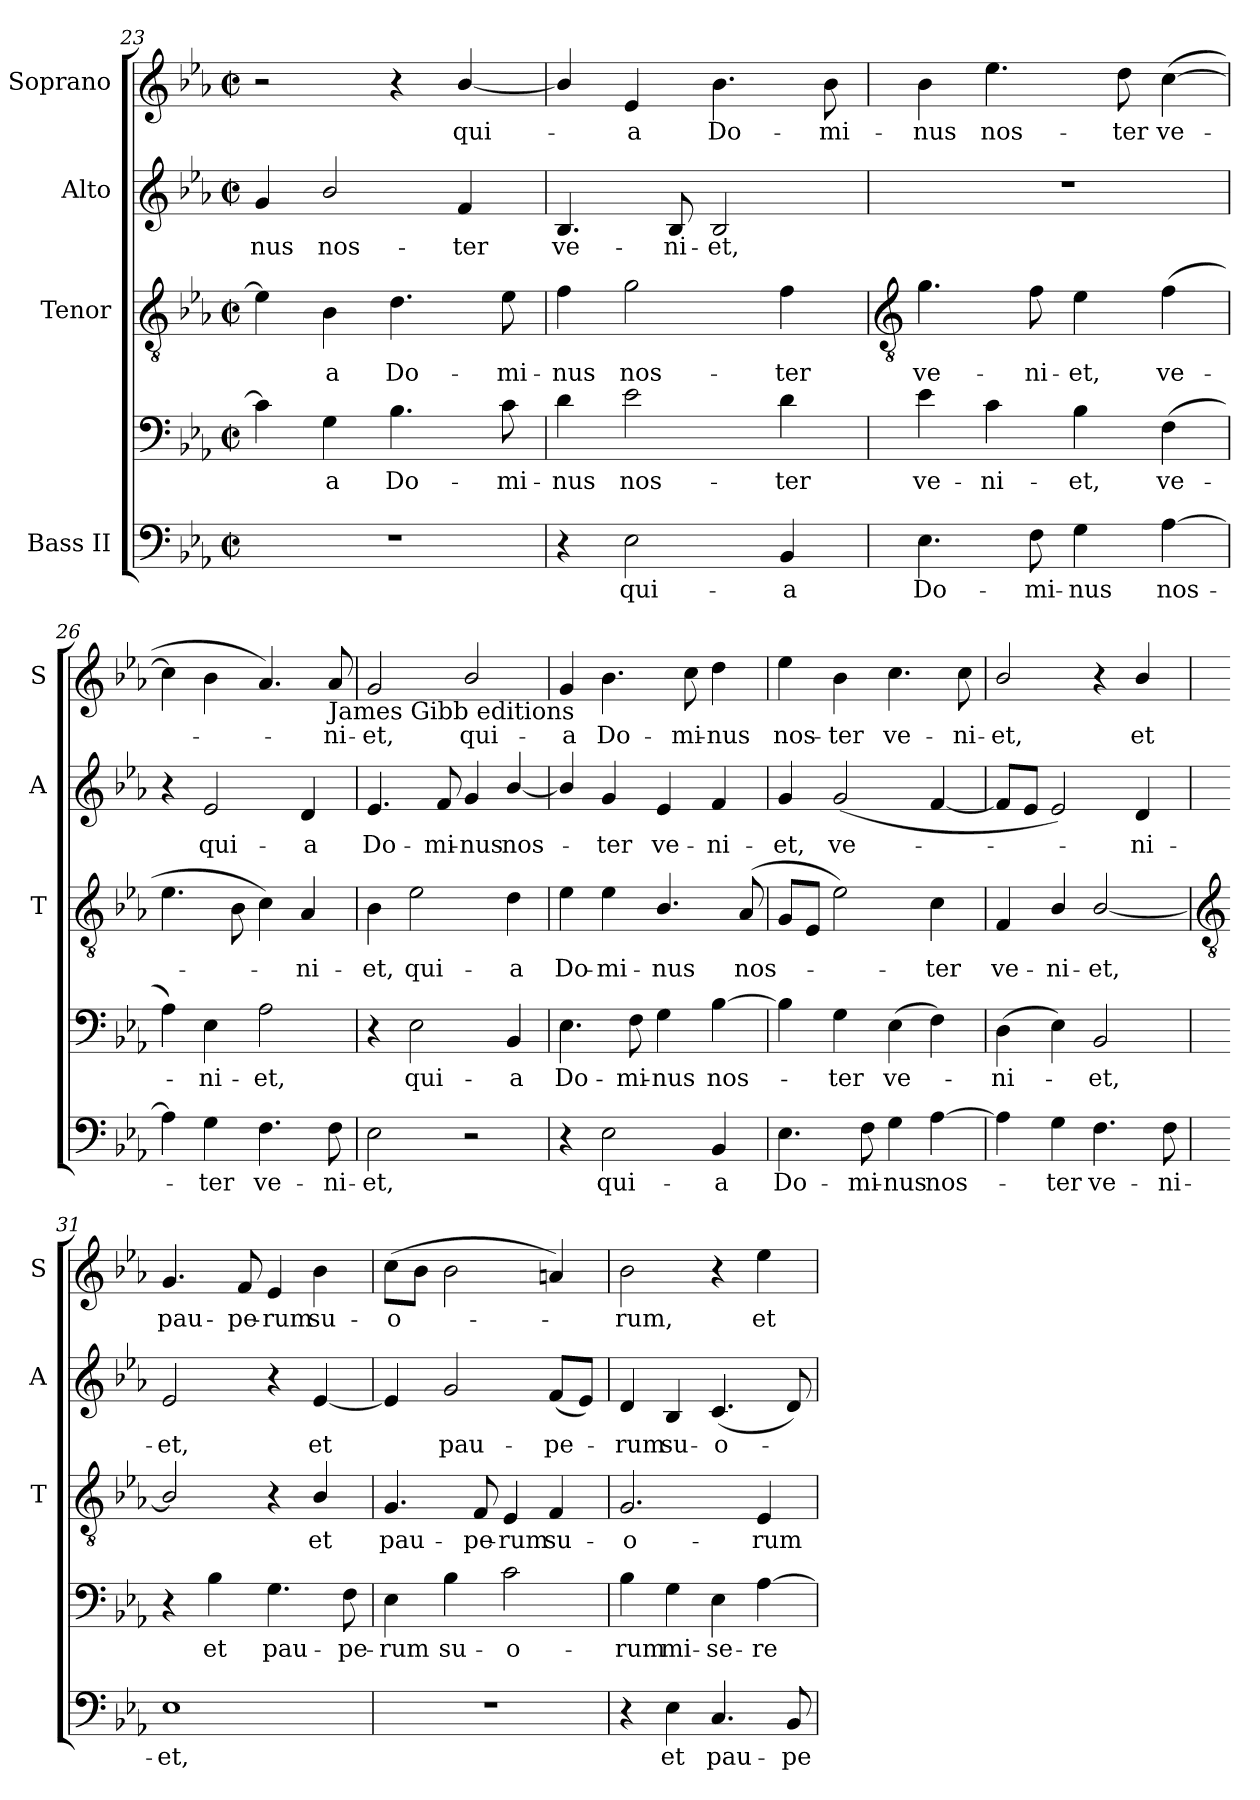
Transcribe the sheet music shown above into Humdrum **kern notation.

**kern	**text	**kern	**text	**kern	**text	**kern	**text	**kern	**text
*part4	*part4	*part4	*part4	*part3	*part3	*part2	*part2	*part1	*part1
*staff5	*staff5	*staff4	*staff4	*staff3	*staff3	*staff2	*staff2	*staff1	*staff1
*I"Bass II	*	*	*	*I"Tenor	*	*I"Alto	*	*I"Soprano	*
*	*	*	*	*I'T	*	*I'A	*	*I'S	*
*clefF4	*	*clefF4	*	*clefGv2	*	*clefG2	*	*clefG2	*
*k[b-e-a-]	*	*k[b-e-a-]	*	*k[b-e-a-]	*	*k[b-e-a-]	*	*k[b-e-a-]	*
*E-:	*	*E-:	*	*E-:	*	*E-:	*	*E-:	*
*M2/2	*	*M2/2	*	*M2/2	*	*M2/2	*	*M2/2	*
*met(c|)	*	*met(c|)	*	*met(c|)	*	*met(c|)	*	*met(c|)	*
=23	=23	=23	=23	=23	=23	=23	=23	=23	=23
!	!	!	!	!	!	!	!LO:LY:b	!	!
1r	.	4c]	.	4e-]	.	4g	-nus	2r	.
!	!	!	!LO:LY:b	!	!LO:LY:b	!	!LO:LY:b	!	!
.	.	4G	a	4B-	a	2b-/	nos-	.	.
!	!	!	!LO:LY:b	!	!LO:LY:b	!	!	!	!
.	.	4.B-	Do-	4.d	Do-	.	.	4r	.
!	!	!	!	!	!	!	!LO:LY:b	!	!LO:LY:b
.	.	.	.	.	.	4f	-ter	[4b-/	qui-
!	!	!	!LO:LY:b	!	!LO:LY:b	!	!	!	!
.	.	8c	-mi-	8e-	-mi-	.	.	.	.
=24	=24	=24	=24	=24	=24	=24	=24	=24	=24
!	!	!	!LO:LY:b	!	!LO:LY:b	!	!LO:LY:b	!	!
4r	.	4d	-nus	4f	-nus	4.B-	ve-	4b-/]	.
!	!LO:LY:b	!	!LO:LY:b	!	!LO:LY:b	!	!	!	!LO:LY:b
2E-	qui-	2e-	nos-	2g	nos-	.	.	4e-	a
!	!	!	!	!	!	!	!LO:LY:b	!	!
.	.	.	.	.	.	8B-	-ni-	.	.
!	!	!	!	!	!	!	!LO:LY:b	!	!LO:LY:b
.	.	.	.	.	.	2B-	-et,	4.b-	Do-
!	!LO:LY:b	!	!LO:LY:b	!	!LO:LY:b	!	!	!	!
4BB-	-a	4d	-ter	4f	-ter	.	.	.	.
!	!	!	!	!	!	!	!	!	!LO:LY:b
.	.	.	.	.	.	.	.	8b-	-mi-
!!LO:LB:g=z
=25	=25	=25	=25	=25	=25	=25	=25	=25	=25
*	*	*	*	*clefGv2	*	*	*	*	*
!	!LO:LY:b	!	!LO:LY:b	!	!LO:LY:b	!	!	!	!LO:LY:b
4.E-	Do-	4e-	ve-	4.g	ve-	1r	.	4b-	-nus
!	!	!	!LO:LY:b	!	!	!	!	!	!LO:LY:b
.	.	4c	-ni-	.	.	.	.	4.ee-	nos-
!	!LO:LY:b	!	!	!	!LO:LY:b	!	!	!	!
8F	-mi-	.	.	8f	-ni-	.	.	.	.
!	!LO:LY:b	!	!LO:LY:b	!	!LO:LY:b	!	!	!	!
4G	-nus	4B-	-et,	4e-	-et,	.	.	.	.
!	!	!	!	!	!	!	!	!	!LO:LY:b
.	.	.	.	.	.	.	.	8dd	-ter
!	!LO:LY:b	!	!LO:LY:b	!	!LO:LY:b	!	!	!	!LO:LY:b
[4A-	nos-	(>4F	ve-	(>4f	ve-	.	.	(>[4cc	ve-
=26	=26	=26	=26	=26	=26	=26	=26	=26	=26
4A-]	.	4A-)	.	4.e-	.	4r	.	4cc]	.
!	!LO:LY:b	!	!LO:LY:b	!	!	!	!LO:LY:b	!	!
4G	ter	4E-	ni-	.	.	2e-	qui-	4b-	.
.	.	.	.	8B-	.	.	.	.	.
!	!LO:LY:b	!	!LO:LY:b	!	!	!	!	!	!
4.F	ve-	2A-	-et,	4c)	.	.	.	4.a-)	.
!	!	!	!	!	!LO:LY:b	!	!LO:LY:b	!	!
.	.	.	.	4A-	ni-	4d	-a	.	.
!	!	!	!	!	!	!	!	!LO:TX:b:t=James Gibb editions	!
!	!LO:LY:b	!	!	!	!	!	!	!	!LO:LY:b
8F	-ni-	.	.	.	.	.	.	8a-	ni-
=27	=27	=27	=27	=27	=27	=27	=27	=27	=27
!	!LO:LY:b	!	!	!	!LO:LY:b	!	!LO:LY:b	!	!LO:LY:b
2E-	et,	4r	.	4B-	-et,	4.e-	Do-	2g	-et,
!	!	!	!LO:LY:b	!	!LO:LY:b	!	!	!	!
.	.	2E-	-qui-	2e-	qui-	.	.	.	.
!	!	!	!	!	!	!	!LO:LY:b	!	!
.	.	.	.	.	.	8f	-mi-	.	.
!	!	!	!	!	!	!	!LO:LY:b	!	!LO:LY:b
2r	.	.	.	.	.	4g	-nus	2b-/	qui-
!	!	!	!LO:LY:b	!	!LO:LY:b	!	!LO:LY:b	!	!
.	.	4BB-	-a	4d	-a	[4b-/	nos-	.	.
=28	=28	=28	=28	=28	=28	=28	=28	=28	=28
!	!	!	!LO:LY:b	!	!LO:LY:b	!	!	!	!LO:LY:b
4r	.	4.E-	Do-	4e-	Do-	4b-/]	.	4g	-a
!	!LO:LY:b	!	!	!	!LO:LY:b	!	!LO:LY:b	!	!LO:LY:b
2E-	qui-	.	.	4e-	-mi-	4g	ter	4.b-	Do-
!	!	!	!LO:LY:b	!	!	!	!	!	!
.	.	8F	-mi-	.	.	.	.	.	.
!	!	!	!LO:LY:b	!	!LO:LY:b	!	!LO:LY:b	!	!
.	.	4G	-nus	4.B-/	-nus	4e-	ve-	.	.
!	!	!	!	!	!	!	!	!	!LO:LY:b
.	.	.	.	.	.	.	.	8cc	-mi-
!	!LO:LY:b	!	!LO:LY:b	!	!	!	!LO:LY:b	!	!LO:LY:b
4BB-	-a	[4B-	nos-	.	.	4f	-ni-	4dd	-nus
!	!	!	!	!	!LO:LY:b	!	!	!	!
.	.	.	.	(>8A-	nos-	.	.	.	.
=29	=29	=29	=29	=29	=29	=29	=29	=29	=29
!	!LO:LY:b	!	!	!	!	!	!LO:LY:b	!	!LO:LY:b
4.E-	Do-	4B-]	.	8GL	.	4g	-et,	4ee-	nos-
.	.	.	.	8E-J	.	.	.	.	.
!	!	!	!LO:LY:b	!	!	!	!LO:LY:b	!	!LO:LY:b
.	.	4G	ter	2e-)	.	(<2g	ve-	4b-	-ter
!	!LO:LY:b	!	!	!	!	!	!	!	!
8F	-mi-	.	.	.	.	.	.	.	.
!	!LO:LY:b	!	!LO:LY:b	!	!	!	!	!	!LO:LY:b
4G	-nus	(>4E-	ve-	.	.	.	.	4.cc	ve-
!	!LO:LY:b	!	!	!	!LO:LY:b	!	!	!	!
[4A-	nos-	4F)	.	4c	ter	[4f	.	.	.
!	!	!	!	!	!	!	!	!	!LO:LY:b
.	.	.	.	.	.	.	.	8cc	-ni-
=30	=30	=30	=30	=30	=30	=30	=30	=30	=30
!	!	!	!LO:LY:b	!	!LO:LY:b	!	!	!	!LO:LY:b
4A-]	.	(>4D	ni-	4F	ve-	8fL]	.	2b-/	-et,
.	.	.	.	.	.	8e-J	.	.	.
!	!LO:LY:b	!	!	!	!LO:LY:b	!	!	!	!
4G	ter	4E-)	.	4B-/	-ni-	2e-)	.	.	.
!	!LO:LY:b	!	!LO:LY:b	!	!LO:LY:b	!	!	!	!
4.F	ve-	2BB-	et,	[2B-/	-et,	.	.	4r	.
!	!	!	!	!	!	!	!LO:LY:b	!	!LO:LY:b
.	.	.	.	.	.	4d	ni-	4b-/	et
!	!LO:LY:b	!	!	!	!	!	!	!	!
8F	-ni-	.	.	.	.	.	.	.	.
!!LO:LB:g=z
=31	=31	=31	=31	=31	=31	=31	=31	=31	=31
*	*	*	*	*clefGv2	*	*	*	*	*
!	!LO:LY:b	!	!	!	!	!	!LO:LY:b	!	!LO:LY:b
1E-	-et,	4r	.	2B-/]	.	2e-	-et,	4.g	pau-
!	!	!	!LO:LY:b	!	!	!	!	!	!
.	.	4B-	-et	.	.	.	.	.	.
!	!	!	!	!	!	!	!	!	!LO:LY:b
.	.	.	.	.	.	.	.	8f	-pe-
!	!	!	!LO:LY:b	!	!	!	!	!	!LO:LY:b
.	.	4.G	pau-	4r	.	4r	.	4e-	-rum
!	!	!	!	!	!LO:LY:b	!	!LO:LY:b	!	!LO:LY:b
.	.	.	.	4B-/	et	[4e-	et	4b-	su-
!	!	!	!LO:LY:b	!	!	!	!	!	!
.	.	8F	-pe-	.	.	.	.	.	.
=32	=32	=32	=32	=32	=32	=32	=32	=32	=32
!	!	!	!LO:LY:b	!	!LO:LY:b	!	!	!	!LO:LY:b
1r	.	4E-	rum	4.G	pau-	4e-]	.	(>8ccL	-o-
.	.	.	.	.	.	.	.	8b-J	.
!	!	!	!LO:LY:b	!	!	!	!LO:LY:b	!	!
.	.	4B-	su-	.	.	2g	pau-	2b-	.
!	!	!	!	!	!LO:LY:b	!	!	!	!
.	.	.	.	8F	-pe-	.	.	.	.
!	!	!	!LO:LY:b	!	!LO:LY:b	!	!	!	!
.	.	2c	-o-	4E-	-rum	.	.	.	.
!	!	!	!	!	!LO:LY:b	!	!LO:LY:b	!	!
.	.	.	.	4F	su-	(<8fL	-pe-	4an)	.
.	.	.	.	.	.	8e-J)	.	.	.
=33	=33	=33	=33	=33	=33	=33	=33	=33	=33
!	!	!	!LO:LY:b	!	!LO:LY:b	!	!LO:LY:b	!	!LO:LY:b
4r	.	4B-	-rum	2.G	-o-	4d	rum	2b-	rum,
!	!LO:LY:b	!	!LO:LY:b	!	!	!	!LO:LY:b	!	!
4E-	et	4G	mi-	.	.	4B-	su-	.	.
!	!LO:LY:b	!	!LO:LY:b	!	!	!	!LO:LY:b	!	!
4.C	pau-	4E-	-se-	.	.	(<4.c	-o-	4r	.
!	!	!	!LO:LY:b	!	!LO:LY:b	!	!	!	!LO:LY:b
.	.	[4A-	-re-	4E-	-rum	.	.	4ee-	et
!	!LO:LY:b	!	!	!	!	!	!	!	!
8BB-	-pe-	.	.	.	.	8d)	.	.	.
=	=	=	=	=	=	=	=	=	=
*-	*-	*-	*-	*-	*-	*-	*-	*-	*-
